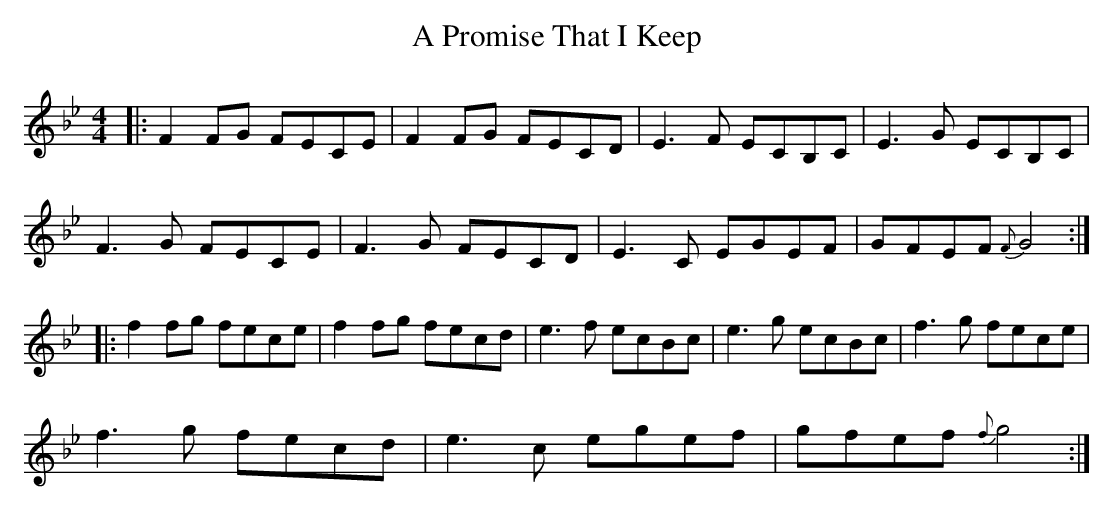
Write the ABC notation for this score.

X:1
T: A Promise That I Keep
M: 4/4
L: 1/8
K: Gmin
L:1/4
M:4/4
K:Bb
|: F F/G/ F/E/C/E/ | F F/G/ F/E/C/D/ | E3/2 F/ E/C/B,/C/|E3/2 G/ E/C/B,/C/ |
F3/2 G/ F/E/C/E/ | F3/2 G/ F/E/C/D/ | E3/2 C/ E/G/E/F/ | G/F/E/F/{F} G2 :|
|: f f/g/ f/e/c/e/ | f f/g/ f/e/c/d/ | e3/2 f/ e/c/B/c/ | e3/2 g/ e/c/B/c/ | f3/2 g/ f/e/c/e/ |
f3/2 g/ f/e/c/d/ |e3/2 c/ e/g/e/f/ | g/f/e/f/{f} g2 :|
